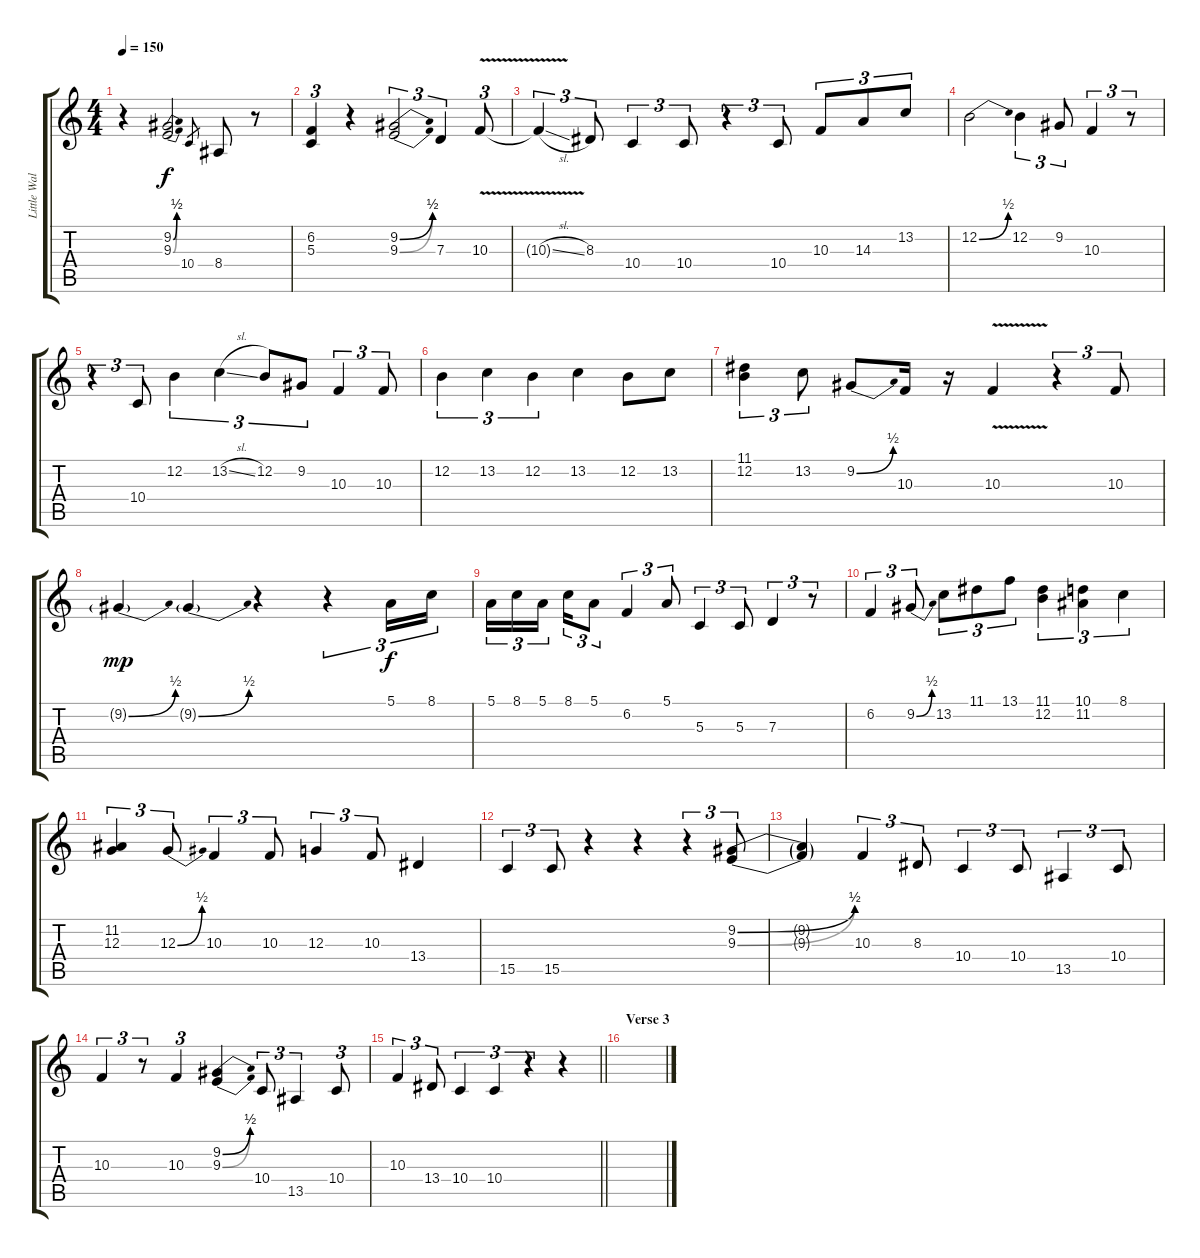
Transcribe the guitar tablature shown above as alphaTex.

\track ("Little Walter Jacobs" "Little Wal") {instrument harmonica}
\staff {score tabs}
\tuning (E4 B3 G3 D3 A2 E2) {hide}
\ts (4 4)
\tempo 150
\clef g2
\ks c
r.4{dy f} (9.2{be (bend 0 0 60 2)} 9.3{be (bend 0 0 60 2)}).2 10.4.8{gr} 8.4.8 r.8 |
(6.2 5.3).4{tu (3 2)} r.4 (9.2{be (bend 0 0 60 2)} 9.3{be (bend 0 0 60 2)}).2{tu (3 2)} 7.3.4{tu (3 2)} 10.3{v}.8{tu (3 2)} |
10.3{sl t}.4{tu (3 2)} 8.3.8{tu (3 2)} 10.4.4{tu (3 2)} 10.4.8{tu (3 2)} r.4{tu (3 2)} 10.4.8{tu (3 2)} 10.3.8{tu (3 2)} 14.3.8{tu (3 2)} 13.2.8{tu (3 2)} |
12.2{be (bend 0 0 60 2)}.2 12.2.4{tu (3 2)} 9.2.8{tu (3 2)} 10.3.4{tu (3 2)} r.8{tu (3 2)} |
r.4{tu (3 2)} 10.4.8{tu (3 2)} 12.2.4{tu (3 2)} 13.2{sl}.4{tu (3 2)} 12.2.8{tu (3 2)} 9.2.8{tu (3 2)} 10.3.4{tu (3 2)} 10.3.8{tu (3 2)} |
12.2.4{tu (3 2)} 13.2.4{tu (3 2)} 12.2.4{tu (3 2)} 13.2.4 12.2.8 13.2.8 |
(11.1 12.2).4{tu (3 2)} 13.2.8{tu (3 2)} 9.2{be (bend 0 0 60 2)}.8 10.3.16 r.16 10.3{v}.4 r.4{tu (3 2)} 10.3.8{tu (3 2)} |
9.2{be (bend 0 0 60 2) g}.4{dy mp} 9.2{be (bend 0 0 60 2) g}.4 r.4 r.4{tu (3 2)} 5.1.16{tu (3 2) dy f} 8.1.16{tu (3 2)} |
5.1.16{tu (3 2)} 8.1.16{tu (3 2)} 5.1.16{tu (3 2) beam splitsecondary} 8.1.16{tu (3 2)} 5.1.8{tu (3 2)} 6.2.4{tu (3 2)} 5.1.8{tu (3 2)} 5.3.4{tu (3 2)} 5.3.8{tu (3 2)} 7.3.4{tu (3 2)} r.8{tu (3 2)} |
6.2.4{tu (3 2)} 9.2{be (bend 0 0 60 2)}.8{tu (3 2)} 13.2.8{tu (3 2)} 11.1.8{tu (3 2)} 13.1.8{tu (3 2)} (11.1 12.2).4{tu (3 2)} (10.1 11.2).4{tu (3 2)} 8.1.4{tu (3 2)} |
(11.2 12.3).4{tu (3 2)} 12.3{be (bend 0 0 60 2)}.8{tu (3 2)} 10.3.4{tu (3 2)} 10.3.8{tu (3 2)} 12.3.4{tu (3 2)} 10.3.8{tu (3 2)} 13.4.4 |
15.5.4{tu (3 2)} 15.5.8{tu (3 2)} r.4 r.4 r.4{tu (3 2)} (9.2{be (bend 0 0 60 2)} 9.3{be (bend 0 0 60 2)}).8{tu (3 2)} |
(9.2{t} 9.3{t}).4 10.3.4{tu (3 2)} 8.3.8{tu (3 2)} 10.4.4{tu (3 2)} 10.4.8{tu (3 2)} 13.5.4{tu (3 2)} 10.4.8{tu (3 2)} |
10.3.4{tu (3 2)} r.8{tu (3 2)} 10.3.4{tu (3 2)} (9.2{be (bend 0 0 60 2)} 9.3{be (bend 0 0 60 2)}).4 10.4.8{tu (3 2)} 13.5.4{tu (3 2)} 10.4.8{tu (3 2)} |
\barLineRight lightlight
10.3.4{tu (3 2)} 13.4.8{tu (3 2)} 10.4.4{tu (3 2)} 10.4.4{tu (3 2)} r.4{tu (3 2)} r.4 |
\section ("" "Verse 3")
